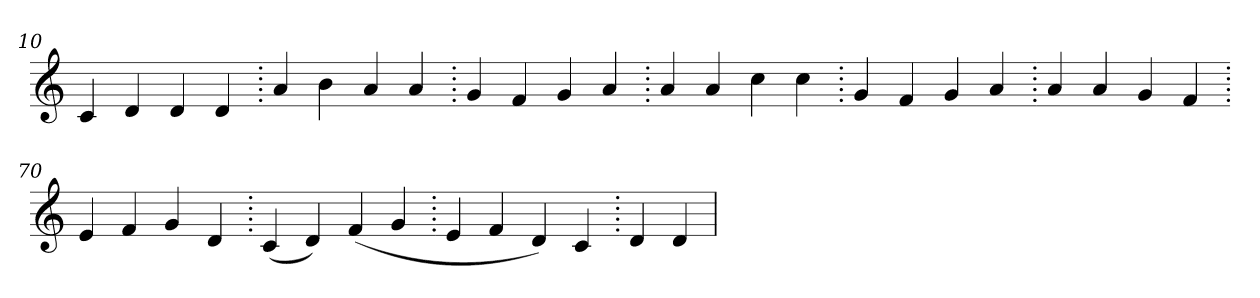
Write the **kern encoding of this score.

**kern
*part1
*staff1
*clefG2
=10.
4c
4d
4d
4d
=20.
4a
4b
4a
4a
=30.
4g
4f
4g
4a
=40.
4a
4a
4cc
4cc
=50.
4g
4f
4g
4a
=60.
4a
4a
4g
4f
=70.
4e
4f
4g
4d
=80.
(>4c
4d)
(>4f
4g
=90.
4e
4f
4d)
4c
=100.
4d
4d
=
*-
